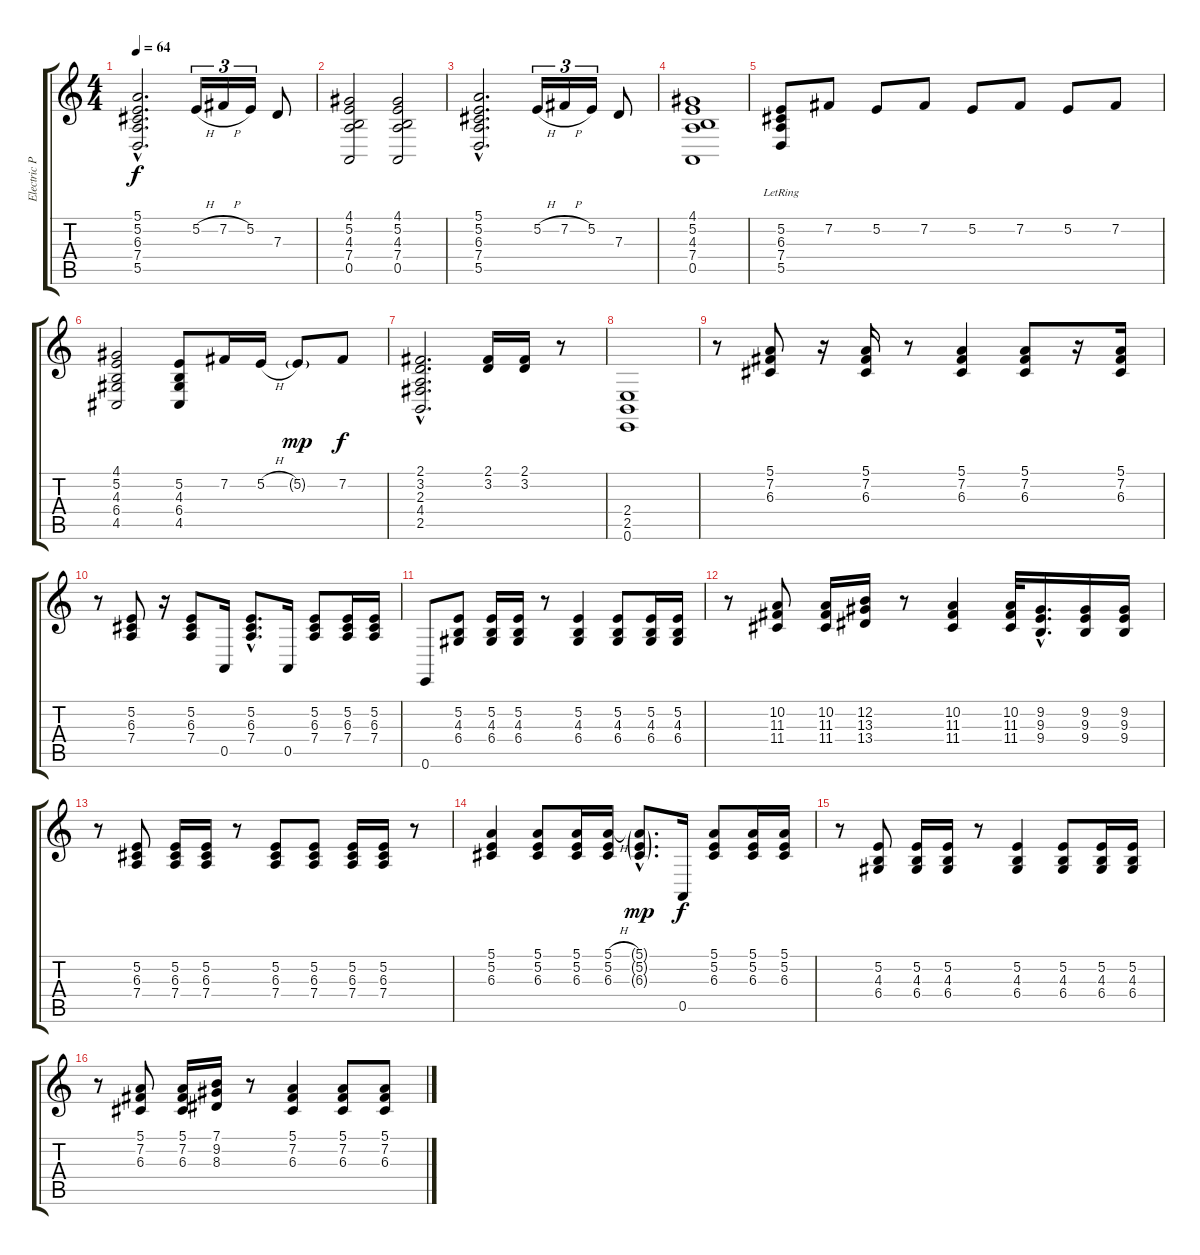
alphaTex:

\track ("Electric Piano" "Electric P") {instrument electricgrandpiano}
\staff {score tabs}
\tuning (E4 B3 G3 D3 A2 E2) {hide}
\ts (4 4)
\tempo 64
\clef g2
\ks c
(5.1{hac} 5.2{hac} 6.3{hac} 7.4{hac} 5.5{hac}).2{d dy f} 5.2{h}.16{tu (3 2)} 7.2{h}.16{tu (3 2)} 5.2.16{tu (3 2)} 7.3.8 |
(4.1 5.2 4.3 7.4 0.5).2 (4.1 5.2 4.3 7.4 0.5).2 |
(5.1{hac} 5.2{hac} 6.3{hac} 7.4{hac} 5.5{hac}).2{d} 5.2{h}.16{tu (3 2)} 7.2{h}.16{tu (3 2)} 5.2.16{tu (3 2)} 7.3.8 |
(4.1 5.2 4.3 7.4 0.5).1 |
(5.2 6.3{lr} 7.4{lr} 5.5{lr}).8 7.2.8 5.2.8 7.2.8 5.2.8 7.2.8 5.2.8 7.2.8 |
(4.1 5.2 4.3 6.4 4.5).2 (5.2 4.3 6.4 4.5).8 7.2.16 5.2{h}.16 5.2{g}.8{dy mp} 7.2.8{dy f} |
(2.1{hac} 3.2{hac} 2.3{hac} 4.4{hac} 2.5{hac}).2{d} (2.1 3.2).16 (2.1 3.2).16 r.8 |
(2.4 2.5 0.6).1 |
r.8 (5.1 7.2 6.3).8 r.16 (5.1 7.2 6.3).16 r.8 (5.1 7.2 6.3).4 (5.1 7.2 6.3).8 r.16 (5.1 7.2 6.3).16 |
r.8 (5.2 6.3 7.4).8 r.16 (5.2 6.3 7.4).8 0.5.16 (5.2{hac} 6.3{hac} 7.4{hac}).8{d} 0.5.16 (5.2 6.3 7.4).8 (5.2 6.3 7.4).16 (5.2 6.3 7.4).16 |
0.6.8 (5.2 4.3 6.4).8 (5.2 4.3 6.4).16 (5.2 4.3 6.4).16 r.8 (5.2 4.3 6.4).4 (5.2 4.3 6.4).8 (5.2 4.3 6.4).16 (5.2 4.3 6.4).16 |
r.8 (10.2 11.3 11.4).8 (10.2 11.3 11.4).16 (12.2 13.3 13.4).16 r.8 (10.2 11.3 11.4).4 (10.2 11.3 11.4).32 (9.2{hac} 9.3{hac} 9.4{hac}).16{d} (9.2 9.3 9.4).16 (9.2 9.3 9.4).16 |
r.8 (5.2 6.3 7.4).8 (5.2 6.3 7.4).16 (5.2 6.3 7.4).16 r.8 (5.2 6.3 7.4).8 (5.2 6.3 7.4).8 (5.2 6.3 7.4).16 (5.2 6.3 7.4).16 r.8 |
(5.1 5.2 6.3).4 (5.1 5.2 6.3).8 (5.1 5.2 6.3).16 (5.1{h} 5.2 6.3).16 (5.1{g hac} 5.2{g hac} 6.3{g hac}).8{d dy mp} 0.5.16{dy f} (5.1 5.2 6.3).8 (5.1 5.2 6.3).16 (5.1 5.2 6.3).16 |
r.8 (5.2 4.3 6.4).8 (5.2 4.3 6.4).16 (5.2 4.3 6.4).16 r.8 (5.2 4.3 6.4).4 (5.2 4.3 6.4).8 (5.2 4.3 6.4).16 (5.2 4.3 6.4).16 |
r.8 (5.1 7.2 6.3).8 (5.1 7.2 6.3).16 (7.1 9.2 8.3).16 r.8 (5.1 7.2 6.3).4 (5.1 7.2 6.3).8 (5.1 7.2 6.3).8
